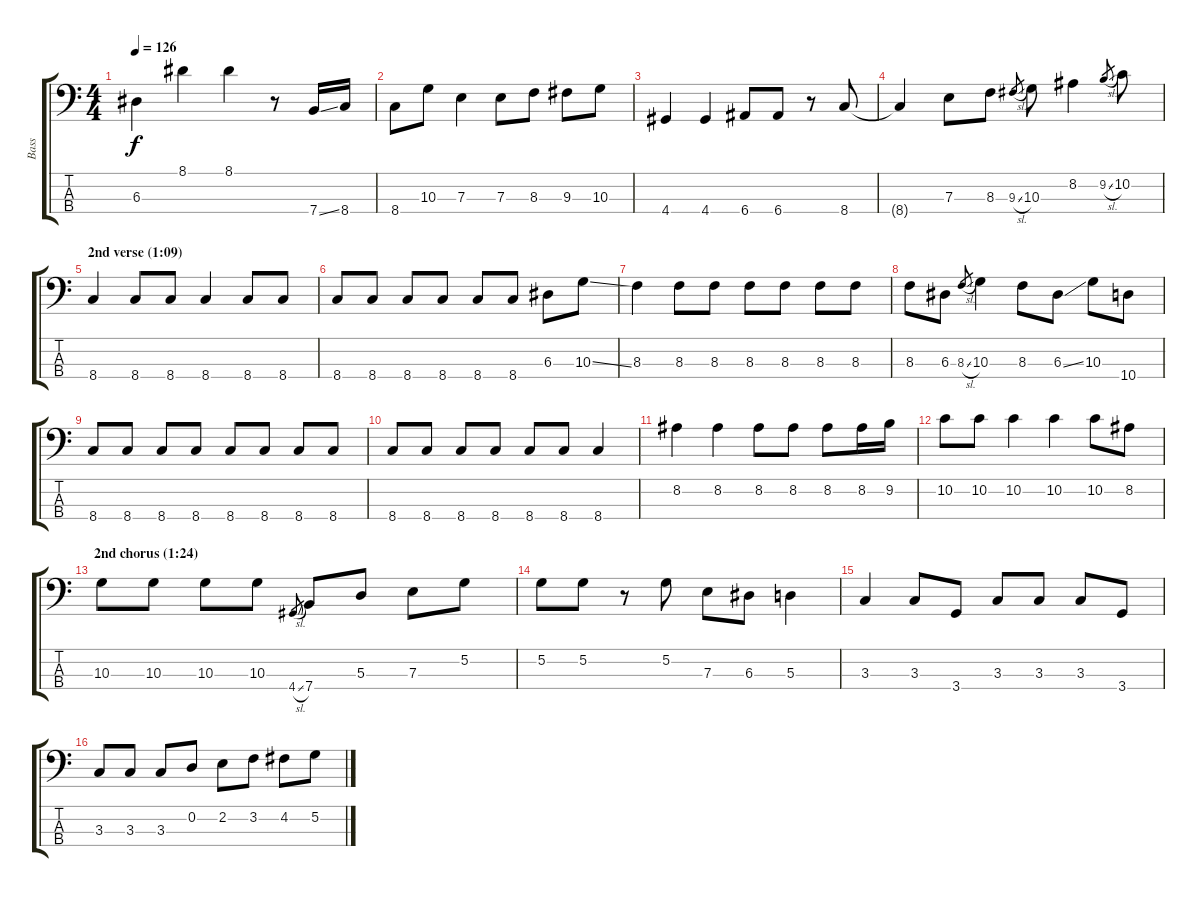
\track ("Bass" "Bass") {instrument electricbassfinger}
\staff {score tabs}
\tuning (G2 D2 A1 E1) {hide}
\ts (4 4)
\tempo 126
\clef f4
\ks c
6.3.4{dy f} 8.1.4 8.1.4 r.8 7.4{ss}.16 8.4.16 |
8.4.8 10.3.8 7.3.4 7.3.8 8.3.8 9.3.8 10.3.8 |
4.4.4 4.4.4 6.4.8 6.4.8 r.8 8.4.8 |
8.4{t}.4 7.3.8 8.3.8 9.3{sl}.8{gr} 10.3.8 8.2.4 9.2{sl}.8{gr} 10.2.8 |
\section ("" "2nd verse (1:09)")
8.4.4 8.4.8 8.4.8 8.4.4 8.4.8 8.4.8 |
8.4.8 8.4.8 8.4.8 8.4.8 8.4.8 8.4.8 6.3.8 10.3{ss}.8 |
8.3.4 8.3.8 8.3.8 8.3.8 8.3.8 8.3.8 8.3.8 |
8.3.8 6.3.8 8.3{sl}.8{gr} 10.3.4 8.3.8 6.3{ss}.8 10.3.8 10.4.8 |
8.4.8 8.4.8 8.4.8 8.4.8 8.4.8 8.4.8 8.4.8 8.4.8 |
8.4.8 8.4.8 8.4.8 8.4.8 8.4.8 8.4.8 8.4.4 |
8.2.4 8.2.4 8.2.8 8.2.8 8.2.8 8.2.16 9.2.16 |
10.2.8 10.2.8 10.2.4 10.2.4 10.2.8 8.2.8 |
\section ("" "2nd chorus (1:24)")
10.3.8 10.3.8 10.3.8 10.3.8 4.4{sl}.8{gr} 7.4.8 5.3.8 7.3.8 5.2.8 |
5.2.8 5.2.8 r.8 5.2.8 7.3.8 6.3.8 5.3.4 |
3.3.4 3.3.8 3.4.8 3.3.8 3.3.8 3.3.8 3.4.8 |
3.3.8 3.3.8 3.3.8 0.2.8 2.2.8 3.2.8 4.2.8 5.2.8
